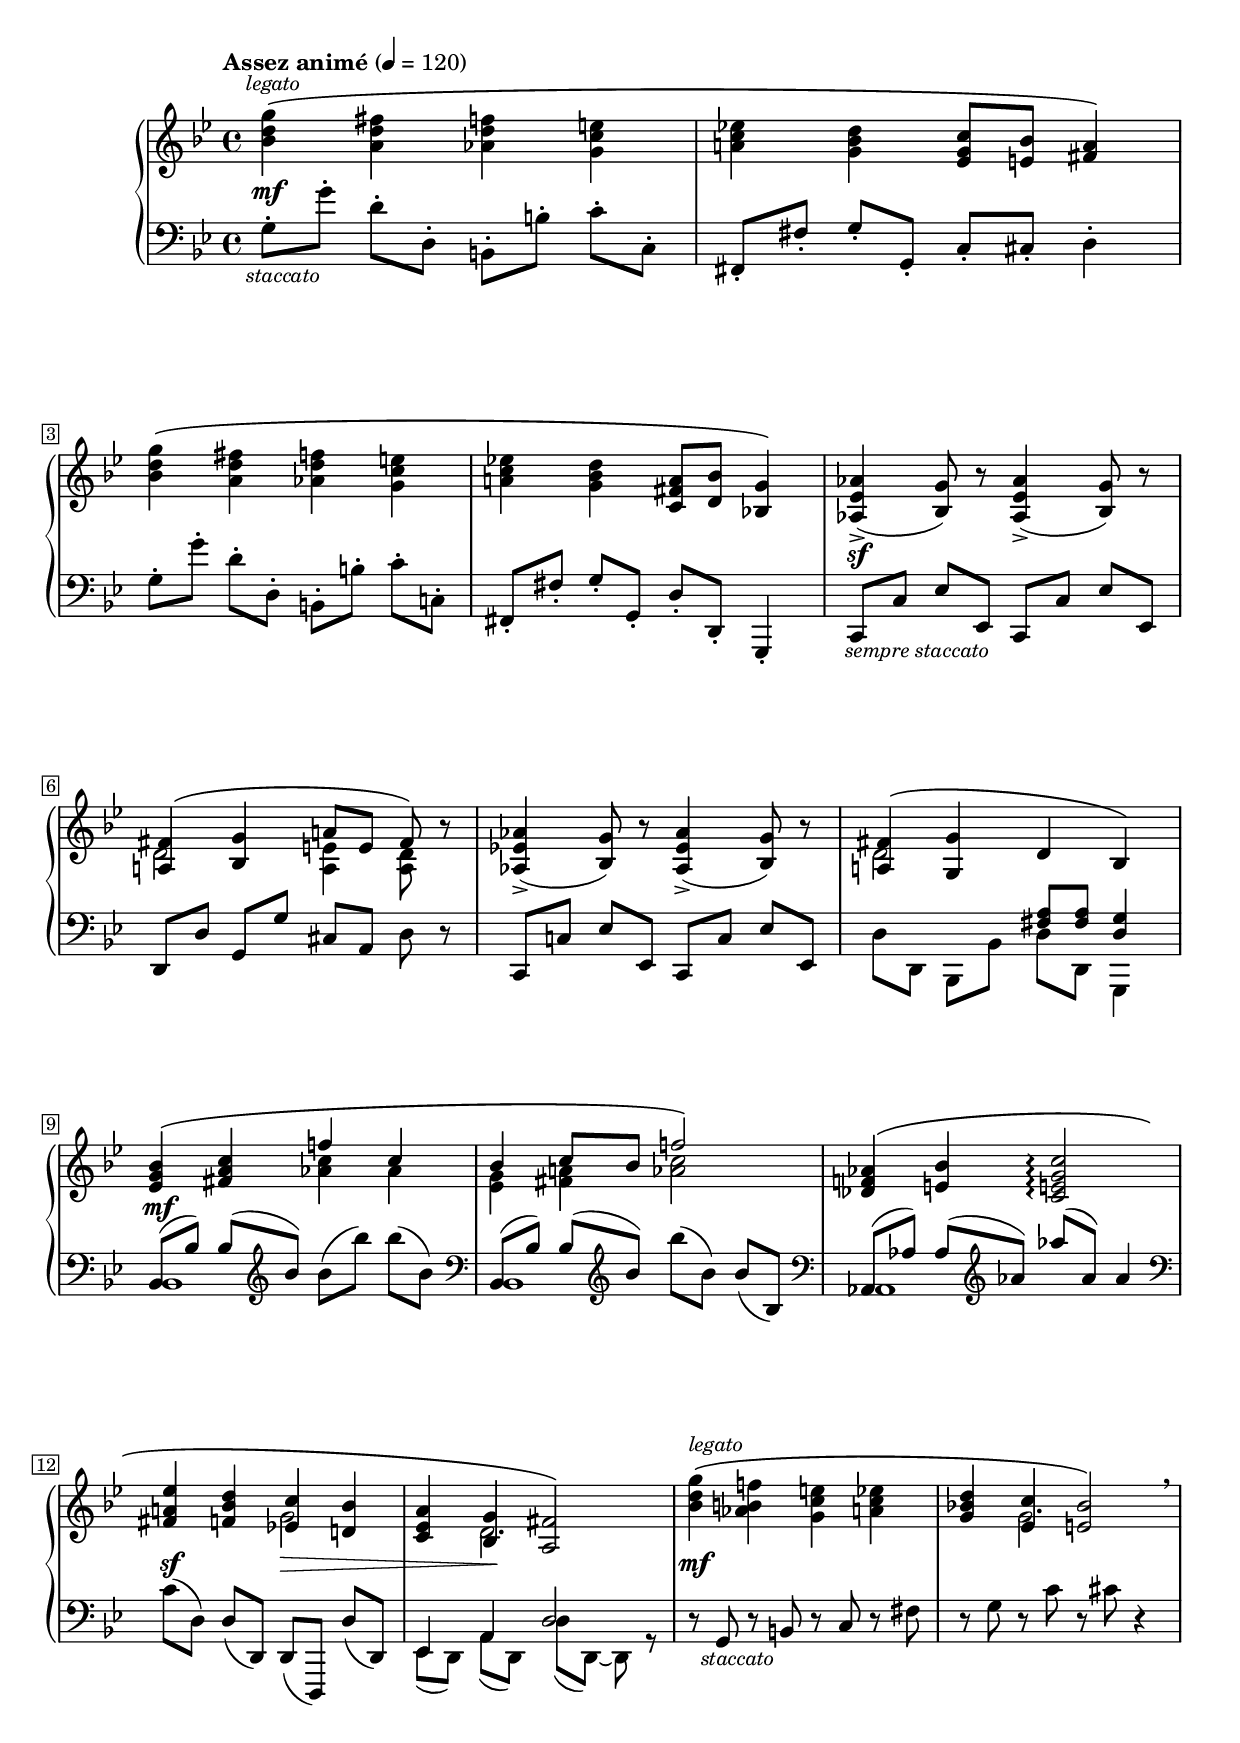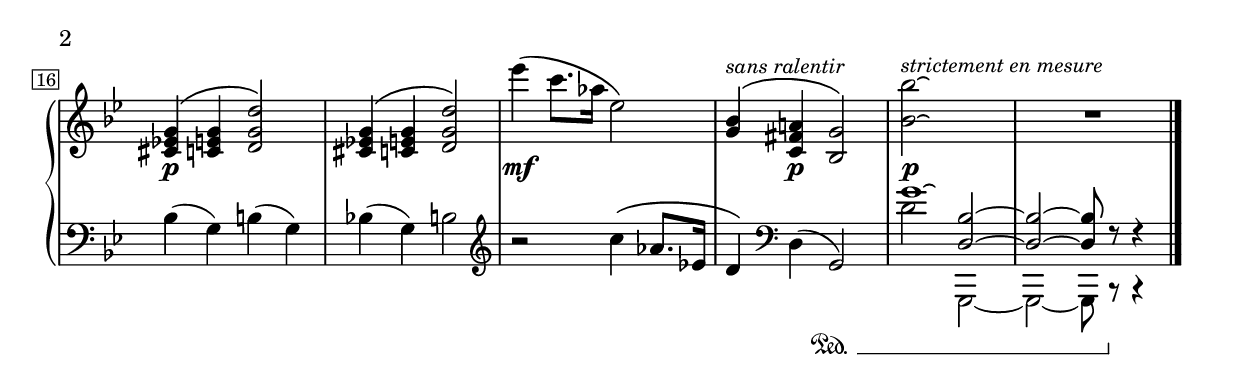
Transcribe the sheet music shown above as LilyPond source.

Global = {
  \key g \minor
  \time 4/4
  \include "../global.ly"
}

staccato = \markup { \hspace #-1.5 \small\italic "staccato" }

Sopran = \context Voice = "one" \relative c'' {
  \voiceOne
  \override MultiMeasureRest.staff-position = #0
  \override Rest.staff-position = #0
  \phrasingSlurNeutral\stemNeutral\slurNeutral\tieNeutral
  %1
  | \tempo "Assez animé" 4 = 120
    <bes d g>4^\markup { \hspace #-1.5 \small\italic "legato" }\(
    <a d fis> <aes d f> <g c e>
  | <a! c ees> <g bes d> <ees g c>8[ <e! bes'>] <fis a>4\)
    \break
  | <bes d g>\( <a d fis> <aes d f> <g c e>
  | <a! c ees> <g bes d> <c, fis a>8[ <d bes'>] <bes g'>4\)
  %5
  | <aes ees' aes>4(_> <bes g'>8) r <aes ees' aes>4(_> <bes g'>8) r
  | \phrasingSlurUp
    \shape #'((0 . 3) (0 . 0) (0 . 0) (0 . 3)) PhrasingSlur
    <a fis'>4\( <bes g'> a'!8 e fis\) r
  | <aes, ees' aes>4(_> <bes g'>8) r <aes ees' aes>4(_> <bes g'>8) r
  | <a! fis'>4\( <g g'> d' bes\)
   \break
  | \stemUp <ees g bes>4\( <fis a c> f'! c
  %10
  | bes c8 bes f'!2\)
  | <des, f! aes>4\( <e! bes'> <c e! g c>2\arpeggio
  | <fis a! ees'>4 <f! bes d> <ees c'> <d bes'>
  | <c ees a> <bes g'> <a fis'>2\)
  | \stemNeutral <bes' d g>4\(^\markup { \small\italic "legato" }
    <aes b! f'!> <g c e!> <a! c ees>
  %15
  | \stemUp <g bes d> <ees c'> <e! bes'>2\)\breathe
  | <cis ees g>4\( <c! e! g> <d g d'>2\)
  | <cis ees g>4\( <c! e! g> <d g d'>2\)
  | \stemNeutral ees''4\( c8. aes16 ees2\)
  | <g, bes>4\(^\markup { \small\italic "sans ralentir" }
    <c, fis a!> <bes g'>2\)
  %20
  | <bes' bes'>2\laissezVibrer^\markup {
      \small\italic "strictement en mesure"
    }
    s
  | R1
  \fine
}

Alto = \context Voice = "two" \relative c' {
  \voiceTwo
  \override MultiMeasureRest.staff-position = #0
  \override Rest.staff-position = #0
  \stemDown
  %1
  | s1*5
  | d2 <a e'>4 <a d>8 s
  | s1
  | d2 s
  | s <aes' c>4 aes
  %10
  | <ees g> <fis a!> <aes c>2
  | s1
  | s2 g
  | s4 d2.
  | s1
  %15
  | s4 g2.
}

Tenor = \context Voice = "three" \relative c {
  \voiceThree
  \override MultiMeasureRest.staff-position = #0
  \override Rest.staff-position = #0
  \stemUp\slurNeutral
  %1
  | s1*7
  | s2 <fis a>8 q <d g>4
  | \slurUp bes8( bes') bes( \clef treble bes')
    \stemDown bes( bes') bes( bes,)
  %10
  | \stemUp bes,,( bes') bes( \clef treble bes')
    \stemDown bes'( bes,) \stemUp\slurDown bes( bes,)
  | \slurUp aes,( aes') aes( \clef treble aes') aes'( aes,) aes4
  | s1
  | ees,,4 a d2
  | s1*6
  %20
  | g'1*1/2\laissezVibrer <d, bes'>2~
  | q2~ q8 f8\rest f4\rest
}

Bass = \context Voice = "four" \relative c {
  \voiceFour
  \override MultiMeasureRest.staff-position = #0
  \override Rest.staff-position = #0
  \phrasingSlurNeutral\stemNeutral\slurNeutral\tieNeutral
  \set Timing.beamExceptions = #'()
  \set Timing.baseMoment = #(ly:make-moment 1/4)
  \set Timing.beatStructure = 1,1,1,1
  %1
  | g'8^._\staccato g'^. d^. d,^. b!^. b'!^. c^. c,^.
  | fis,-. fis'-. g-. g,-. c-. cis-. d4^.
  | g8^. g'^. d^. d,^. b!^. b'!^. c^. c,^.
  | fis,-. fis'-. g-. g,-. d'-. d,-. g,4_.
  %5
  | c8_\markup { \hspace #-0.5 \small\italic "sempre staccato" } c' ees ees, c c' ees ees,
  | d d' g, g' cis, a d r
  | c, c' ees ees, c c' ees ees,
  | \stemDown d' d, bes bes' d d, g,4
  | bes'1
  %10
  | \clef bass bes1
  | \clef bass aes1
  | \clef bass
    \stemNeutral c'8( d,) d( d,) d( d,) d''( d,)
  | \stemDown\slurDown ees( d) a'( d,) d'( d,_~) d g\rest
  | \stemNeutral\slurNeutral r g_\staccato r b! r c r fis
  %15
  | r g r c r cis r4
  | bes( g) b!( g)
  | bes( g) b!2
  | \clef treble
    r2 c'4\( aes8. ees16
  | d4\) \clef bass
    \override Staff.SustainPedalLineSpanner.staff-padding = #8.5
    \set Staff.pedalSustainStyle = #'mixed
    d,( g,2)\sustainOn
  %20
  | \stemDown\tieDown d''2 g,,,~
  | g~ g8 b\rest\sustainOff b4\rest
  \fine
}

centerDynamics = {
  %1
  | s1\mf
  | s1*3
  | s1\sf
  | s1*3
  %9
  | s4\mf s2.
  | s1*2
  | s4\sf s s\> s
  | s s\! s s
  | s1\mf
  | s
  | s\p
  | s
  | s4\mf s2.
  | s4 s2.\p
  | s1\p
}

\score {
  \new PianoStaff \with { connectArpeggios = ##t }
  <<
    \accidentalStyle Score.piano
    \context Staff = "upper" <<
      \set Staff.midiInstrument = #"acoustic grand"
      \Global
      \clef treble
      \Sopran
      \Alto
    >>
    \context Dynamics <<
      \Global \centerDynamics
    >>
    \context Staff = "lower" <<
      \set Staff.midiInstrument = #"acoustic grand"
      \Global
      \clef bass
      \Tenor
      \Bass
    >>
  >>
  \header {
    composer = "Francis Poulenc"
    arranger = \markup \italic { "Paris Juin 1941"}
    opus = #f
    title = \markup {
      \fill-line {
        \center-column {
          \line { \abs-fontsize #10 \normal-text\italic "à Claude Delvincourt" }
          \null
          \line { \abs-fontsize #18 "IMPROVISATION" }
          \line { \abs-fontsize #13 "en sol mineur" }
          \null\null
        }
      }
    }
    subtitle = #f
  }
  \layout {
    \context {
      \PianoStaff
      % More space between staves in the same PianoStaff
      %\override StaffGrouper.staff-staff-spacing.minimum-distance = 14
      %\override TextScript.font-shape = #'italic
    }
  }
  \midi {
    \tempo 2 = 120
  }
}
